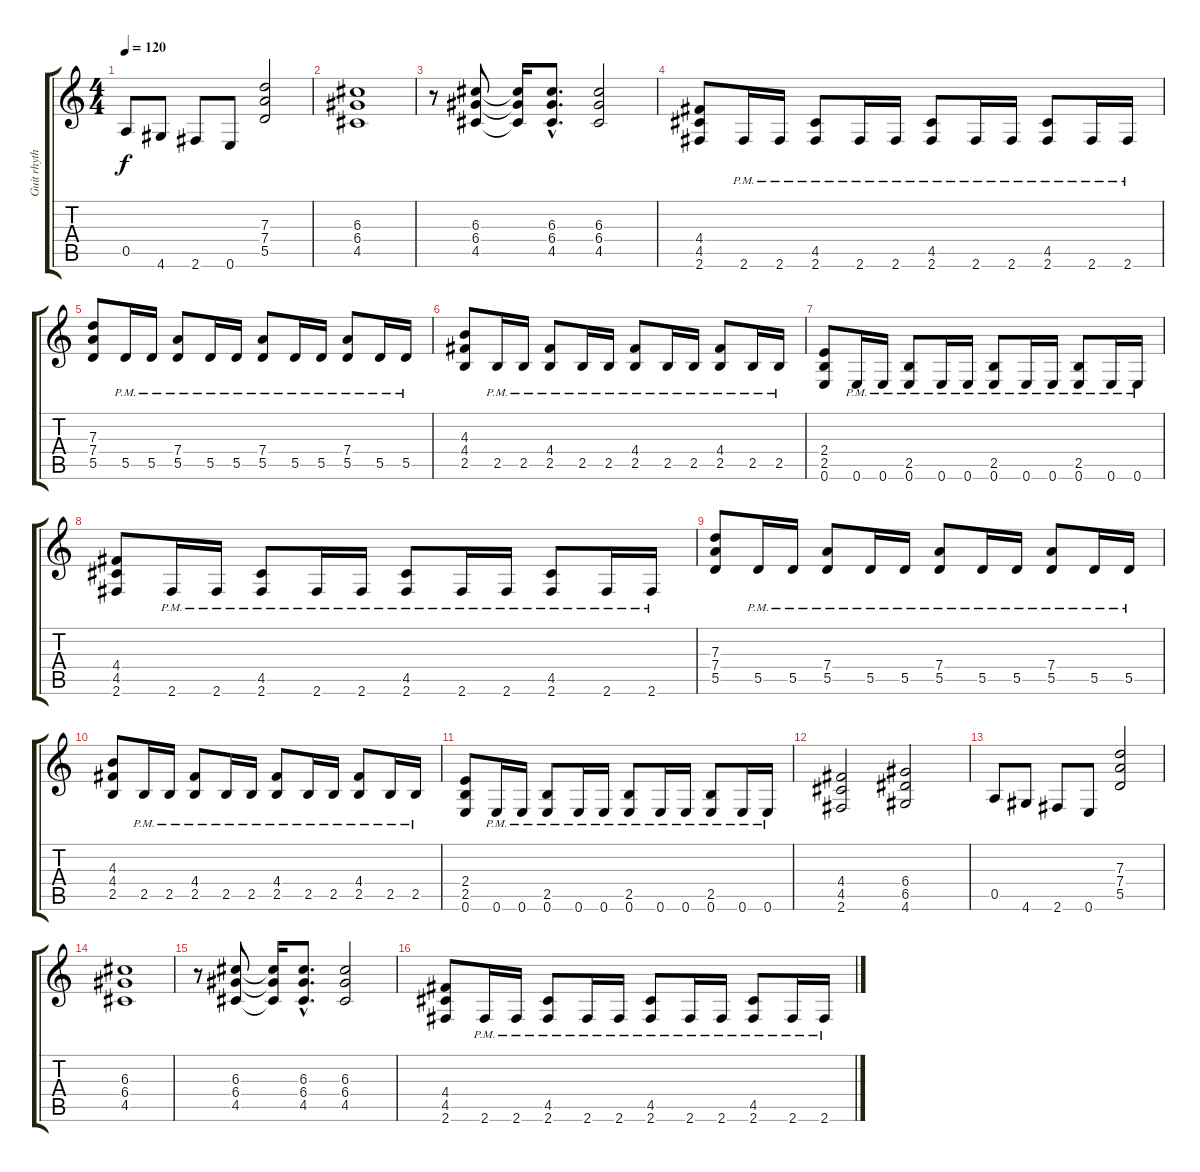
\track ("Guit rhythm" "Guit rhyth") {instrument distortionguitar}
\staff {score tabs}
\tuning (E4 B3 G3 D3 A2 E2) {hide}
\ts (4 4)
\tempo 120
\clef g2
\ks c
0.5.8{dy f} 4.6.8 2.6.8 0.6.8 (7.3 7.4 5.5).2 |
(6.3 6.4 4.5).1 |
r.8{volume 10} (6.3 6.4 4.5).8 (6.3{t} 6.4{t} 4.5{t}).16 (6.3{hac} 6.4{hac} 4.5{hac}).8{d} (6.3 6.4 4.5).2 |
(4.4 4.5 2.6).8 2.6{pm}.16 2.6{pm}.16 (4.5{pm} 2.6{pm}).8 2.6{pm}.16 2.6{pm}.16 (4.5{pm} 2.6{pm}).8 2.6{pm}.16 2.6{pm}.16 (4.5{pm} 2.6{pm}).8 2.6{pm}.16 2.6{pm}.16 |
(7.3 7.4 5.5).8{volume 7} 5.5{pm}.16 5.5{pm}.16 (7.4{pm} 5.5{pm}).8 5.5{pm}.16 5.5{pm}.16 (7.4{pm} 5.5{pm}).8 5.5{pm}.16 5.5{pm}.16 (7.4{pm} 5.5{pm}).8 5.5{pm}.16 5.5{pm}.16 |
(4.3 4.4 2.5).8 2.5{pm}.16 2.5{pm}.16 (4.4{pm} 2.5{pm}).8 2.5{pm}.16 2.5{pm}.16 (4.4{pm} 2.5{pm}).8 2.5{pm}.16 2.5{pm}.16 (4.4{pm} 2.5{pm}).8 2.5{pm}.16 2.5{pm}.16 |
(2.4 2.5 0.6).8{volume 5} 0.6{pm}.16 0.6{pm}.16 (2.5{pm} 0.6{pm}).8 0.6{pm}.16 0.6{pm}.16 (2.5{pm} 0.6{pm}).8 0.6{pm}.16 0.6{pm}.16 (2.5{pm} 0.6{pm}).8 0.6{pm}.16 0.6{pm}.16 |
(4.4 4.5 2.6).8 2.6{pm}.16 2.6{pm}.16 (4.5{pm} 2.6{pm}).8 2.6{pm}.16 2.6{pm}.16 (4.5{pm} 2.6{pm}).8 2.6{pm}.16 2.6{pm}.16 (4.5{pm} 2.6{pm}).8 2.6{pm}.16 2.6{pm}.16 |
(7.3 7.4 5.5).8{volume 4} 5.5{pm}.16 5.5{pm}.16 (7.4{pm} 5.5{pm}).8 5.5{pm}.16 5.5{pm}.16 (7.4{pm} 5.5{pm}).8 5.5{pm}.16 5.5{pm}.16 (7.4{pm} 5.5{pm}).8 5.5{pm}.16 5.5{pm}.16 |
(4.3 4.4 2.5).8 2.5{pm}.16 2.5{pm}.16 (4.4{pm} 2.5{pm}).8 2.5{pm}.16 2.5{pm}.16 (4.4{pm} 2.5{pm}).8 2.5{pm}.16 2.5{pm}.16 (4.4{pm} 2.5{pm}).8 2.5{pm}.16 2.5{pm}.16 |
(2.4 2.5 0.6).8{volume 3} 0.6{pm}.16 0.6{pm}.16 (2.5{pm} 0.6{pm}).8 0.6{pm}.16 0.6{pm}.16 (2.5{pm} 0.6{pm}).8 0.6{pm}.16 0.6{pm}.16 (2.5{pm} 0.6{pm}).8 0.6{pm}.16 0.6{pm}.16 |
(4.4 4.5 2.6).2 (6.4 6.5 4.6).2 |
0.5.8 4.6.8 2.6.8 0.6.8 (7.3 7.4 5.5).2 |
(6.3 6.4 4.5).1{volume 0} |
r.8 (6.3 6.4 4.5).8 (6.3{t} 6.4{t} 4.5{t}).16 (6.3{hac} 6.4{hac} 4.5{hac}).8{d} (6.3 6.4 4.5).2 |
(4.4 4.5 2.6).8 2.6{pm}.16 2.6{pm}.16 (4.5{pm} 2.6{pm}).8 2.6{pm}.16 2.6{pm}.16 (4.5{pm} 2.6{pm}).8 2.6{pm}.16 2.6{pm}.16 (4.5{pm} 2.6{pm}).8 2.6{pm}.16 2.6{pm}.16
